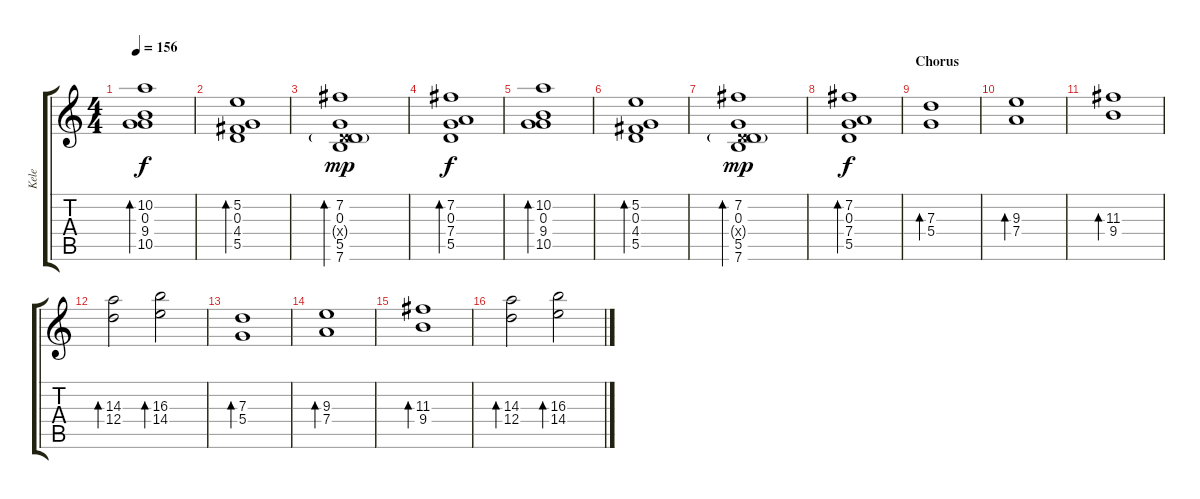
\track ("Kele" "Kele") {instrument acousticguitarsteel}
\staff {score tabs}
\tuning (E4 B3 G3 D3 A2 E2) {hide}
\ts (4 4)
\tempo 156
\clef g2
\ks c
(10.2 0.3 9.4 10.5).1{bd 240 dy f} |
(5.2 0.3 4.4 5.5).1{bd 240} |
(7.2 0.3 0.4{g x} 5.5 7.6).1{bd 240 dy mp} |
(7.2 0.3 7.4 5.5).1{bd 240 dy f} |
(10.2 0.3 9.4 10.5).1{bd 240} |
(5.2 0.3 4.4 5.5).1{bd 240} |
(7.2 0.3 0.4{g x} 5.5 7.6).1{bd 240 dy mp} |
(7.2 0.3 7.4 5.5).1{bd 240 dy f} |
\section ("" "Chorus")
(7.3 5.4).1{bd 240} |
(9.3 7.4).1{bd 240} |
(11.3 9.4).1{bd 240} |
(14.3 12.4).2{bd 240} (16.3 14.4).2{bd 240} |
(7.3 5.4).1{bd 240} |
(9.3 7.4).1{bd 240} |
(11.3 9.4).1{bd 240} |
(14.3 12.4).2{bd 240} (16.3 14.4).2{bd 240}
